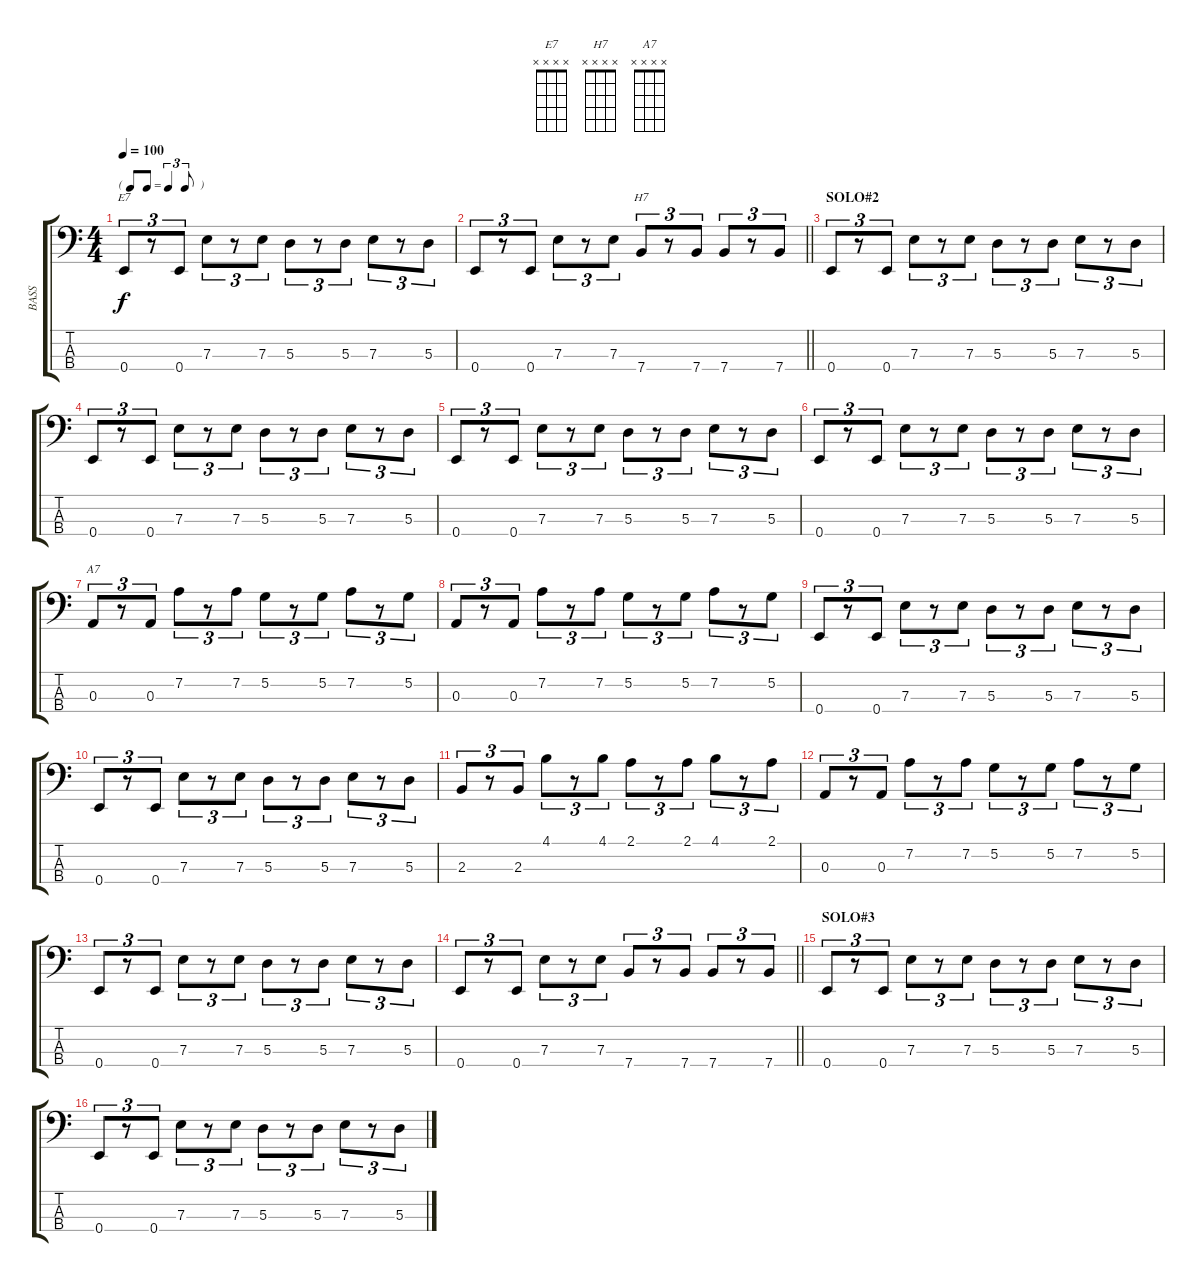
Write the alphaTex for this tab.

\track ("BASS" "BASS") {instrument fretlessbass}
\staff {score tabs}
\tuning (G2 D2 A1 E1) {hide}
\chord ("E7" x x x x)
\chord ("H7" x x x x)
\chord ("A7" x x x x)
\ts (4 4)
\tf triplet8th
\tempo 100
\clef f4
\ks c
0.4.8{tu (3 2) ch "E7" dy f} r.8{tu (3 2)} 0.4.8{tu (3 2)} 7.3.8{tu (3 2)} r.8{tu (3 2)} 7.3.8{tu (3 2)} 5.3.8{tu (3 2)} r.8{tu (3 2)} 5.3.8{tu (3 2)} 7.3.8{tu (3 2)} r.8{tu (3 2)} 5.3.8{tu (3 2)} |
\barLineRight lightlight
0.4.8{tu (3 2)} r.8{tu (3 2)} 0.4.8{tu (3 2)} 7.3.8{tu (3 2)} r.8{tu (3 2)} 7.3.8{tu (3 2)} 7.4.8{tu (3 2) ch "H7"} r.8{tu (3 2)} 7.4.8{tu (3 2)} 7.4.8{tu (3 2)} r.8{tu (3 2)} 7.4.8{tu (3 2)} |
\section ("" "SOLO#2")
0.4.8{tu (3 2)} r.8{tu (3 2)} 0.4.8{tu (3 2)} 7.3.8{tu (3 2)} r.8{tu (3 2)} 7.3.8{tu (3 2)} 5.3.8{tu (3 2)} r.8{tu (3 2)} 5.3.8{tu (3 2)} 7.3.8{tu (3 2)} r.8{tu (3 2)} 5.3.8{tu (3 2)} |
0.4.8{tu (3 2)} r.8{tu (3 2)} 0.4.8{tu (3 2)} 7.3.8{tu (3 2)} r.8{tu (3 2)} 7.3.8{tu (3 2)} 5.3.8{tu (3 2)} r.8{tu (3 2)} 5.3.8{tu (3 2)} 7.3.8{tu (3 2)} r.8{tu (3 2)} 5.3.8{tu (3 2)} |
0.4.8{tu (3 2)} r.8{tu (3 2)} 0.4.8{tu (3 2)} 7.3.8{tu (3 2)} r.8{tu (3 2)} 7.3.8{tu (3 2)} 5.3.8{tu (3 2)} r.8{tu (3 2)} 5.3.8{tu (3 2)} 7.3.8{tu (3 2)} r.8{tu (3 2)} 5.3.8{tu (3 2)} |
0.4.8{tu (3 2)} r.8{tu (3 2)} 0.4.8{tu (3 2)} 7.3.8{tu (3 2)} r.8{tu (3 2)} 7.3.8{tu (3 2)} 5.3.8{tu (3 2)} r.8{tu (3 2)} 5.3.8{tu (3 2)} 7.3.8{tu (3 2)} r.8{tu (3 2)} 5.3.8{tu (3 2)} |
0.3.8{tu (3 2) ch "A7"} r.8{tu (3 2)} 0.3.8{tu (3 2)} 7.2.8{tu (3 2)} r.8{tu (3 2)} 7.2.8{tu (3 2)} 5.2.8{tu (3 2)} r.8{tu (3 2)} 5.2.8{tu (3 2)} 7.2.8{tu (3 2)} r.8{tu (3 2)} 5.2.8{tu (3 2)} |
0.3.8{tu (3 2)} r.8{tu (3 2)} 0.3.8{tu (3 2)} 7.2.8{tu (3 2)} r.8{tu (3 2)} 7.2.8{tu (3 2)} 5.2.8{tu (3 2)} r.8{tu (3 2)} 5.2.8{tu (3 2)} 7.2.8{tu (3 2)} r.8{tu (3 2)} 5.2.8{tu (3 2)} |
0.4.8{tu (3 2)} r.8{tu (3 2)} 0.4.8{tu (3 2)} 7.3.8{tu (3 2)} r.8{tu (3 2)} 7.3.8{tu (3 2)} 5.3.8{tu (3 2)} r.8{tu (3 2)} 5.3.8{tu (3 2)} 7.3.8{tu (3 2)} r.8{tu (3 2)} 5.3.8{tu (3 2)} |
0.4.8{tu (3 2)} r.8{tu (3 2)} 0.4.8{tu (3 2)} 7.3.8{tu (3 2)} r.8{tu (3 2)} 7.3.8{tu (3 2)} 5.3.8{tu (3 2)} r.8{tu (3 2)} 5.3.8{tu (3 2)} 7.3.8{tu (3 2)} r.8{tu (3 2)} 5.3.8{tu (3 2)} |
2.3.8{tu (3 2)} r.8{tu (3 2)} 2.3.8{tu (3 2)} 4.1.8{tu (3 2)} r.8{tu (3 2)} 4.1.8{tu (3 2)} 2.1.8{tu (3 2)} r.8{tu (3 2)} 2.1.8{tu (3 2)} 4.1.8{tu (3 2)} r.8{tu (3 2)} 2.1.8{tu (3 2)} |
0.3.8{tu (3 2)} r.8{tu (3 2)} 0.3.8{tu (3 2)} 7.2.8{tu (3 2)} r.8{tu (3 2)} 7.2.8{tu (3 2)} 5.2.8{tu (3 2)} r.8{tu (3 2)} 5.2.8{tu (3 2)} 7.2.8{tu (3 2)} r.8{tu (3 2)} 5.2.8{tu (3 2)} |
0.4.8{tu (3 2)} r.8{tu (3 2)} 0.4.8{tu (3 2)} 7.3.8{tu (3 2)} r.8{tu (3 2)} 7.3.8{tu (3 2)} 5.3.8{tu (3 2)} r.8{tu (3 2)} 5.3.8{tu (3 2)} 7.3.8{tu (3 2)} r.8{tu (3 2)} 5.3.8{tu (3 2)} |
\barLineRight lightlight
0.4.8{tu (3 2)} r.8{tu (3 2)} 0.4.8{tu (3 2)} 7.3.8{tu (3 2)} r.8{tu (3 2)} 7.3.8{tu (3 2)} 7.4.8{tu (3 2)} r.8{tu (3 2)} 7.4.8{tu (3 2)} 7.4.8{tu (3 2)} r.8{tu (3 2)} 7.4.8{tu (3 2)} |
\section ("" "SOLO#3")
0.4.8{tu (3 2)} r.8{tu (3 2)} 0.4.8{tu (3 2)} 7.3.8{tu (3 2)} r.8{tu (3 2)} 7.3.8{tu (3 2)} 5.3.8{tu (3 2)} r.8{tu (3 2)} 5.3.8{tu (3 2)} 7.3.8{tu (3 2)} r.8{tu (3 2)} 5.3.8{tu (3 2)} |
0.4.8{tu (3 2)} r.8{tu (3 2)} 0.4.8{tu (3 2)} 7.3.8{tu (3 2)} r.8{tu (3 2)} 7.3.8{tu (3 2)} 5.3.8{tu (3 2)} r.8{tu (3 2)} 5.3.8{tu (3 2)} 7.3.8{tu (3 2)} r.8{tu (3 2)} 5.3.8{tu (3 2)}
